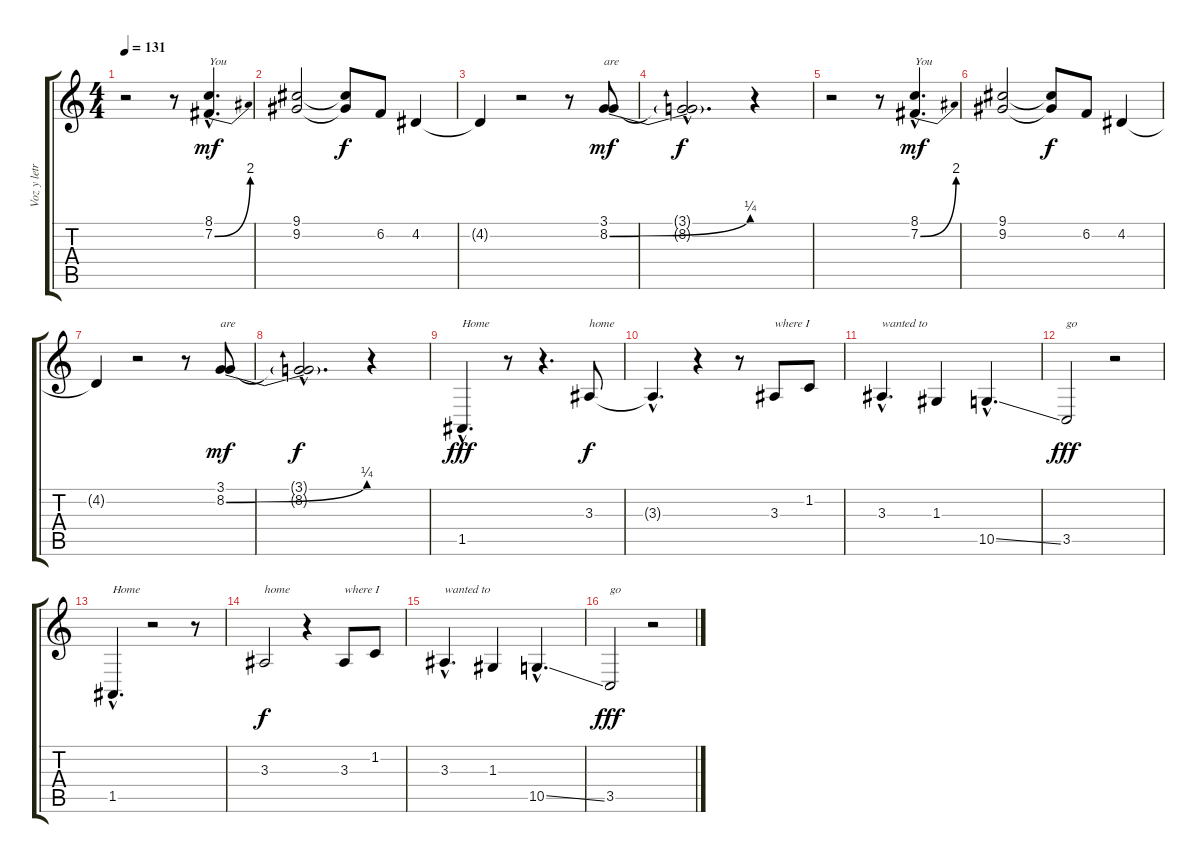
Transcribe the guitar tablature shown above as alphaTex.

\track ("Voz y letra" "Voz y letr") {instrument tenorsax}
\staff {score tabs}
\tuning (E4 B3 G3 D3 A2 E2) {hide}
\ts (4 4)
\tempo 131
\clef g2
\ks c
r.2{dy f} r.8 (8.1{hac} 7.2{be (bend 0 0 60 8) hac}).4{d txt "You" dy mf} |
(9.1 9.2).2 (9.1{t} 9.2{t}).8{dy f} 6.2.8 4.2.4 |
4.2{t}.4 r.2 r.8 (3.1 8.2{be (bend 0 0 60 1)}).8{txt "are" dy mf} |
(3.1{hac t} 8.2{hac t}).2{d dy f} r.4 |
r.2 r.8 (8.1{hac} 7.2{be (bend 0 0 60 8) hac}).4{d txt "You" dy mf} |
(9.1 9.2).2 (9.1{t} 9.2{t}).8{dy f} 6.2.8 4.2.4 |
4.2{t}.4 r.2 r.8 (3.1 8.2{be (bend 0 0 60 1)}).8{txt "are" dy mf} |
(3.1{hac t} 8.2{hac t}).2{d dy f} r.4 |
1.5{hac}.4{d txt "Home" dy fff} r.8 r.4{d} 3.3.8{txt "home" dy f} |
3.3{hac t}.4{d} r.4 r.8 3.3.8{txt "where I"} 1.2.8 |
3.3{hac}.4{d txt "wanted to"} 1.3.4 10.5{ss hac}.4{d} |
3.5.2{txt "go" dy fff} r.2 |
1.5{hac}.4{d txt "Home"} r.2 r.8 |
3.3.2{txt "home" dy f} r.4 3.3.8{txt "where I"} 1.2.8 |
3.3{hac}.4{d txt "wanted to"} 1.3.4 10.5{ss hac}.4{d} |
3.5.2{txt "go" dy fff} r.2
